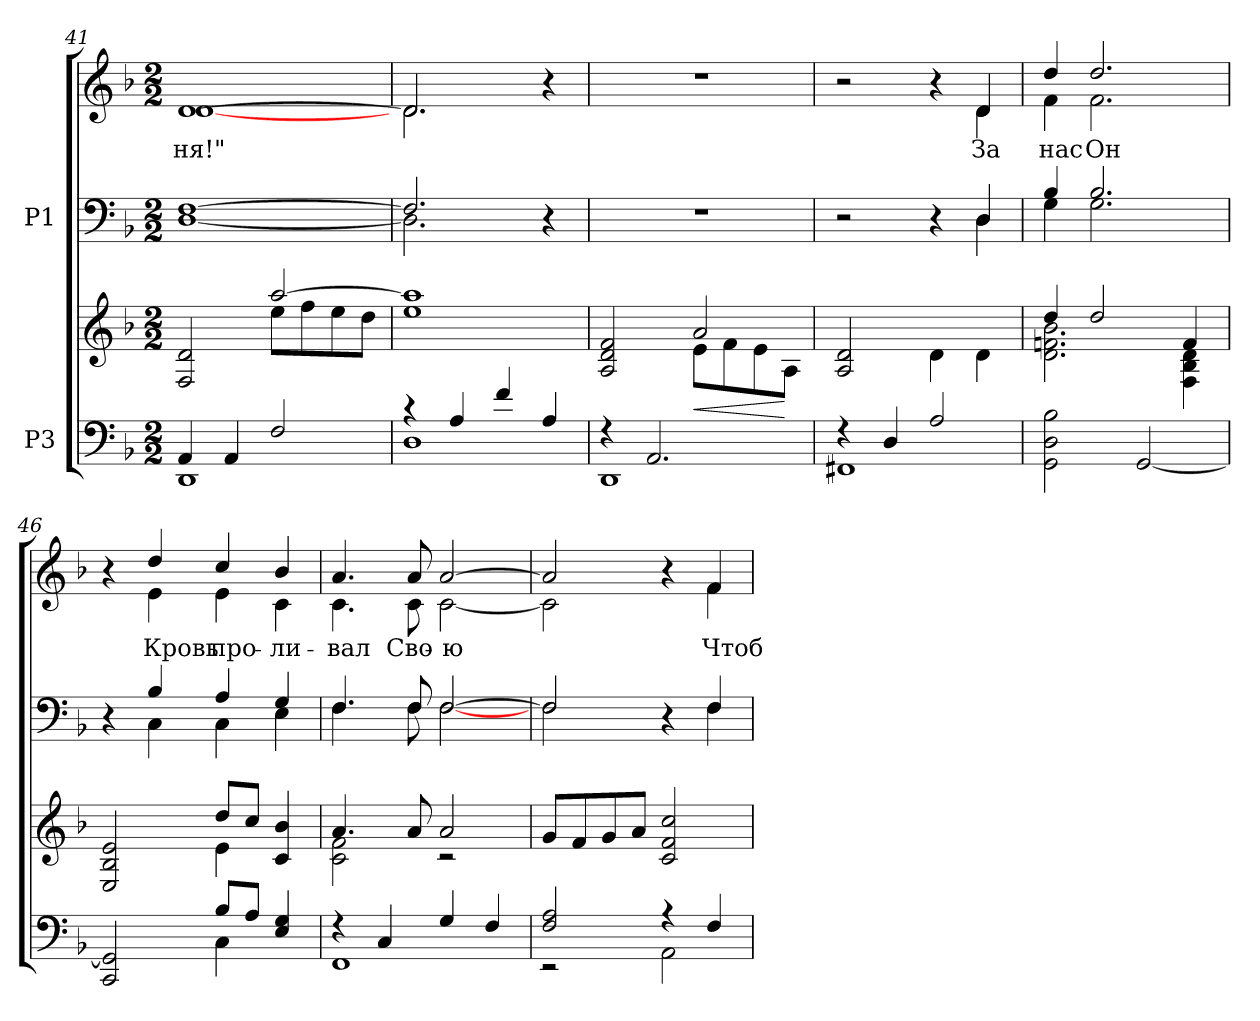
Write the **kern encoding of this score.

**kern	**kern	**dynam	**kern	**kern	**text
*part2	*part2	*part2	*part1	*part1	*part1
*staff4	*staff3	*staff3/4	*staff2	*staff1	*staff1
*I"P3	*	*	*I"P1	*	*
*clefF4	*clefG2	*	*clefF4	*clefG2	*
*k[b-]	*k[b-]	*	*k[b-]	*k[b-]	*
*d:	*d:	*	*d:	*d:	*
*M2/2	*M2/2	*	*M2/2	*M2/2	*
=41	=41	=41	=41	=41	=41
*^	*^	*	*^	*	*
!	!	!	!	!	!	!	!	!LO:LY:b:color=#000000
*	*	*	*	*	*	*	*^	*
4AAi/	1DDi	2Fi/ 2di	2ryy	.	[>1Fi	[<1Di	[>1di	[<1di	-ня!"
4AAi/	.	.	.	.	.	.	.	.	.
2Fi/	.	[>2aai/	8eei\L	.	.	.	.	.	.
.	.	.	8ffi\	.	.	.	.	.	.
.	.	.	8eei\	.	.	.	.	.	.
.	.	.	8ddi\J	.	.	.	.	.	.
*	*	*v	*v	*	*	*	*	*	*
=42	=42	=42	=42	=42	=42	=42	=42	=42
4r	1Di	1eei 1aai]	.	2.Fi/]	2.Di\]	2.di/]	2.di\	.
4Ai/	.	.	.	.	.	.	.	.
4fi/	.	.	.	.	.	.	.	.
4Ai/	.	.	.	4r	4ryy	4r	4ryy	.
*	*	*	*	*v	*v	*	*	*
*	*	*	*	*	*v	*v	*
!!LO:LB:g=z
=43	=43	=43	=43	=43	=43	=43
*	*	*^	*	*	*	*
4r	1DDi	2Ai/ 2di 2fi	2ryy	.	1r	1r	.
2.AAi/	.	.	.	.	.	.	.
!	!	!	!	!LO:HP:b	!	!	!
.	.	2ai/	8ei\L	<	.	.	.
.	.	.	8fi\	.	.	.	.
.	.	.	8ei\	.	.	.	.
.	.	.	8Ai\J	[	.	.	.
*	*	*v	*v	*	*	*	*
=44	=44	=44	=44	=44	=44	=44
*	*	*	*	*^	*^	*
4r	1FF#Xi	2Ai/ 2di	.	2r	2ryy	2r	2ryy	.
4Di/	.	.	.	.	.	.	.	.
2Ai/	.	4di\	.	4r	4ryy	4r	4ryy	.
!	!	!	!	!	!	!	!	!LO:LY:b:color=#000000
.	.	4di\	.	4Di/	4Di\	4di/	4di\	За
*v	*v	*	*	*	*	*	*	*
=45	=45	=45	=45	=45	=45	=45	=45
*	*^	*	*	*	*	*	*
!	!	!	!	!	!	!	!	!LO:LY:b:color=#000000
2GGi\ 2Di 2B-i	4ddi/	2.di\ 2.fni 2.b-i	.	4B-i/	4Gi\	4ddi/	4fi\	нас
!	!	!	!	!	!	!	!	!LO:LY:b:color=#000000
.	2ddi/	.	.	2.B-i/	2.Gi\	2.ddi/	2.fi\	Он
[<2GGi/	.	.	.	.	.	.	.	.
.	4fi/	4Fi\ 4B-i 4di	.	.	.	.	.	.
=46	=46	=46	=46	=46	=46	=46	=46	=46
*^	*	*	*	*	*	*	*	*
2CCi/ 2GGi]	2ryy	2Ei/ 2B-i 2ei	2ryy	.	4r	4ryy	4r	4ryy	.
!	!	!	!	!	!	!	!	!	!LO:LY:b:color=#000000
.	.	.	.	.	4B-i/	4Ci\	4ddi/	4ei\	Кровь
!	!	!	!	!	!	!	!	!	!LO:LY:b:color=#000000
8B-i/L	4Ci\	8ddi/L	4ei\	.	4Ai/	4Ci\	4cci/	4ei\	про-
8Ai/J	.	8cci/J	.	.	.	.	.	.	.
!	!	!	!	!	!	!	!	!	!LO:LY:b:color=#000000
4Ei/ 4Gi	4ryy	4ci/ 4b-i	4ryy	.	4Gi/	4Ei\	4b-i/	4ci\	-ли-
=47	=47	=47	=47	=47	=47	=47	=47	=47	=47
!	!	!	!	!	!	!	!	!	!LO:LY:b:color=#000000
4r	1FFi	4.ai/	2ci\ 2fi	.	4.Fi/	4.Fi\	4.ai/	4.ci\	-вал
4Ci/	.	.	.	.	.	.	.	.	.
!	!	!	!	!	!	!	!	!	!LO:LY:b:color=#000000
.	.	8ai/	.	.	8Fi/	8Fi\	8ai/	8ci\	Сво-
!	!	!	!	!	!	!	!	!	!LO:LY:b:color=#000000
4Gi/	.	2ai/	2r	.	[>2Fi/	[<2Fi\	[>2ai/	[<2ci\	-ю
4Fi/	.	.	.	.	.	.	.	.	.
*	*	*v	*v	*	*	*	*	*	*
=48	=48	=48	=48	=48	=48	=48	=48	=48
2Fi/ 2Ai	2r	8gi/L	.	2Fi/]	2Fi\	2ai/]	2ci\]	.
.	.	8fi/	.	.	.	.	.	.
.	.	8gi/	.	.	.	.	.	.
.	.	8ai/J	.	.	.	.	.	.
4r	2AAi\	2ci/ 2fi 2cci	.	4r	4ryy	4r	4ryy	.
!	!	!	!	!	!	!	!	!LO:LY:b:color=#000000
4Fi/	.	.	.	4Fi/	4Fi\	4fi/	4fi\	Чтоб
*	*	*	*	*v	*v	*	*	*
*v	*v	*	*	*	*v	*v	*
=	=	=	=	=	=
*-	*-	*-	*-	*-	*-
